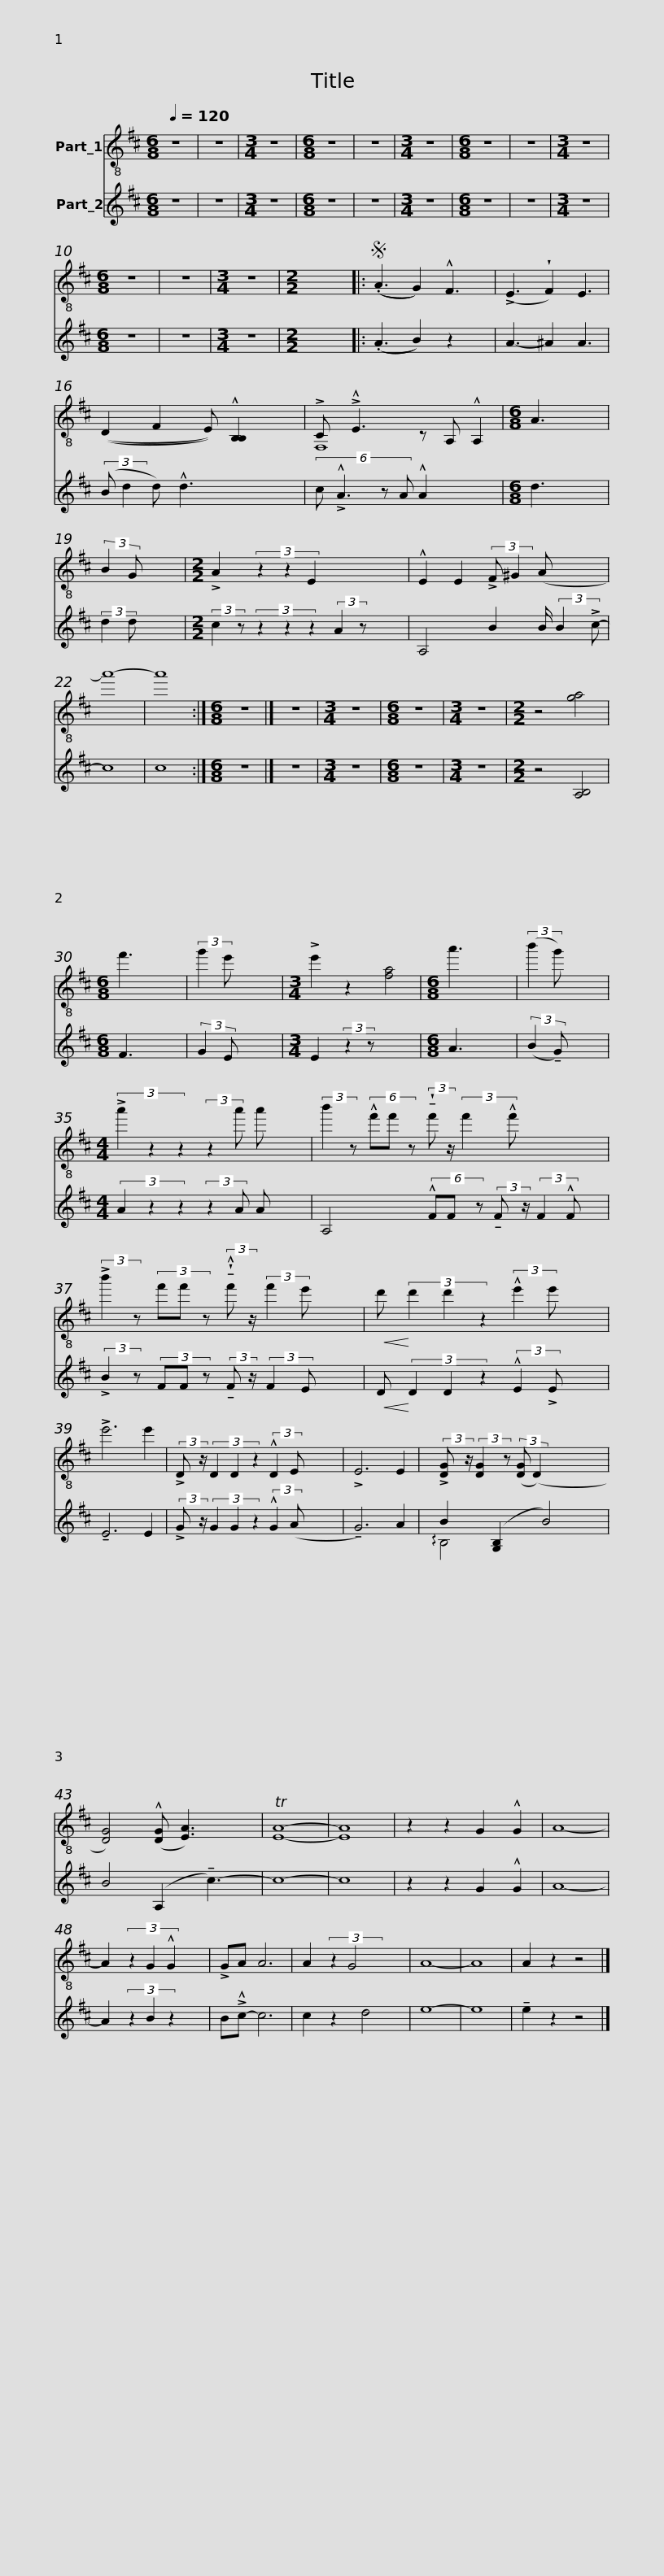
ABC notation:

X:1
%%score ( 1 2 ) ( 3 4 )
L:1/8
Q:1/4=120
M:6/8
I:linebreak $
K:D
V:1 treble-8
V:2 treble-8
V:3 treble
V:4 treble
V:1
 z6 | z6 |[M:3/4] z6 |[M:6/8] z6 | z6 | %5
[M:3/4] z6 |[M:6/8] z6 |$ z6 |[M:3/4] z6 |[M:6/8] z6 | %10
 z6 |[M:3/4] z6 |[M:2/2] x8 |:S ((.A3 G2)) !^!F3 | (!>!E3 !wedge!F2) E3 |$ %15
 ((D2 F2 E)) !^![B,B,]2 x | !>!C !>!!^!E3 z A, !^!A,2 |[M:6/8] A3 x3 | (3:2:2B2 G x4 |[M:2/2] !>!A2 (3z2 z2 E2 x19/4 |$ %20
 !^!E2 E2 (3:2:2!>!F ^G2 (A x3/2 |$ a'8-) | a'8 :|[M:6/8] z6 |] z6 | %25
[M:3/4] z6 |[M:6/8] z6 |[M:3/4] z6 |$[M:2/2] z4 [ga]4 |[M:6/8] f'3 x3 | %30
 (3:2:2g'2 e'- x4 |[M:3/4] !>!e'2 z2 [fa]4 |[M:6/8] a'3 x3 | (3:2:2(b'2 g') x4 |[M:4/4] (3!>!a'2 z2 z2 (3:2:2z2 a' a' x19/8 |$ %35
 (3:2:2b'2 z (6:4:3!^!f'f'- z (3:2:2!wedge!!tenuto!f' z/ (3:2:2f'2 !^!f' x11/4 | (3:2:2!>!b'2 z (3f'f'- z (3:2:2!wedge!!^!!tenuto!f' z/ (3:2:2f'2 e' x11/4 |!<(! d'!<)! (3d'2 d'2 z2 (3:2:2!^!e'2 e'- x19/8 | !>!e'6 e'2 |$ (3:2:2!>!D z/ (3D2 D2 z2 (3:2:2!^!D2 E- x11/4 | %40
 !>!E6 E2 | (3:2:2!>![DG] z/ (3:2:2[DG]2 z (3:2:2([DG] (D2-) x4 | [DG]4) (!^![DG] [EA]3) x | TA8- | A8 |$ %45
 z2 z2 G2 !^!G2 | A8- | A2 (3z2 G2 !^!G2 x2 | !>!GA A6 | A2 (3:2:2z2 G4 x2 | %50
 A8- | A8 |$ A2 z2 z4 |] %53
V:2
 x6 | x6 |[M:3/4] x6 |[M:6/8] x6 | x6 | %5
[M:3/4] x6 |[M:6/8] x6 |$ x6 |[M:3/4] x6 |[M:6/8] x6 | %10
 x6 |[M:3/4] x6 |[M:2/2] x8 |: x8 | x8 |$ %15
 x8 | F,8 |[M:6/8] x6 | x6 |[M:2/2] x43/4 |$ %20
 x17/2 |$ x8 | x8 :|[M:6/8] x6 |] x6 | %25
[M:3/4] x6 |[M:6/8] x6 |[M:3/4] x6 |$[M:2/2] x8 |[M:6/8] x6 | %30
 x6 |[M:3/4] x8 |[M:6/8] x6 | x6 |[M:4/4] x75/8 |$ %35
 x39/4 | x39/4 | x75/8 | x8 |$ x39/4 | %40
 x8 | x9 | x9 | E8- | E8 |$ %45
 x8 | x8 | x8 | x8 | x8 | %50
 x8 | x8 |$ x8 |] %53
V:3
 z6 | z6 |[M:3/4] z6 |[M:6/8] z6 | z6 | %5
[M:3/4] z6 |[M:6/8] z6 |$ z6 |[M:3/4] z6 |[M:6/8] z6 | %10
 z6 |[M:3/4] z6 |[M:2/2] x8 |: ((.A3 B2)) z2 x | A3- ^A2 A3 |$ %15
 (3:2:2(B d2 d) !^!d3 x2 | (6:4:4c !>!!^!A3 z A !^!A2 x2 |[M:6/8] d3 x3 | (3:2:2d2 d x4 |[M:2/2] (3:2:2c2 z (3z2 z2 z2 (3:2:2A2 z x11/4 |$ %20
 A,4 B2 B/ (3:2:2B2 !>!c- |$ c8 | c8 :|[M:6/8] z6 |] z6 | %25
[M:3/4] z6 |[M:6/8] z6 |[M:3/4] z6 |$[M:2/2] z4 [A,B,]4 |[M:6/8] F3 x3 | %30
 (3:2:2G2 E- x4 |[M:3/4] E2 (3:2:2z2 z x4 |[M:6/8] A3 x3 | (3:2:2(B2 !tenuto!G) x4 |[M:4/4] (3A2 z2 z2 (3:2:2z2 A A x19/8 |$ %35
 A,4 (6:4:3!^!FF- z (3:2:2!tenuto!F z/ (3:2:2F2 !^!F x3/4 | (3:2:2!>!B2 z (3FF- z (3:2:2!tenuto!F z/ (3:2:2F2 E x11/4 |!<(! D!<)! (3D2 D2 z2 (3:2:2!^!E2 !>!E- x19/8 | !tenuto!E6 E2 |$ (3:2:2!>!G z/ (3G2 G2 z2 (3:2:2!^!G2 (A x11/4 | %40
 !tenuto!G6) A2 | B2 ([G,B,]2 B4-) x | B4 (A,2 !tenuto!c3-) | c8- | c8 |$ %45
 z2 z2 G2 !^!G2 | A8- | A2 (3z2 B2 z2 x2 | B!>!!^!c- c6 | c2 z2 d4 | %50
 e8- | e8 |$ !tenuto!e2 z2 z4 |] %53
V:4
 x6 | x6 |[M:3/4] x6 |[M:6/8] x6 | x6 | %5
[M:3/4] x6 |[M:6/8] x6 |$ x6 |[M:3/4] x6 |[M:6/8] x6 | %10
 x6 |[M:3/4] x6 |[M:2/2] x8 |: x8 | x8 |$ %15
 x8 | x8 |[M:6/8] x6 | x6 |[M:2/2] x43/4 |$ %20
 x17/2 |$ x8 | x8 :|[M:6/8] x6 |] x6 | %25
[M:3/4] x6 |[M:6/8] x6 |[M:3/4] x6 |$[M:2/2] x8 |[M:6/8] x6 | %30
 x6 |[M:3/4] x8 |[M:6/8] x6 | x6 |[M:4/4] x75/8 |$ %35
 x39/4 | x39/4 | x75/8 | x8 |$ x39/4 | %40
 x8 | !arpeggio!B,4 x5 | x9 | x8 | x8 |$ %45
 x8 | x8 | x8 | x8 | x8 | %50
 x8 | x8 |$ x8 |] %53
